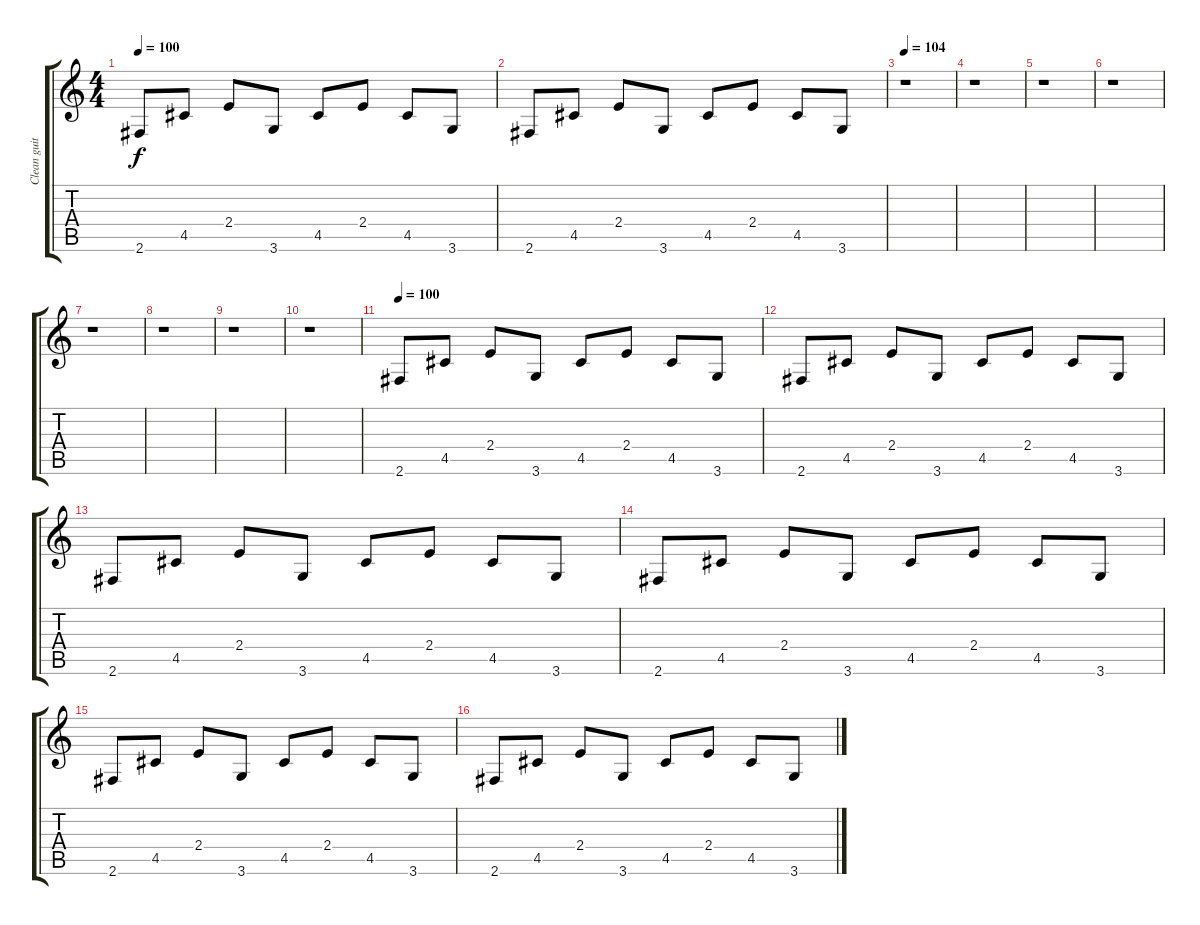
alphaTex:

\track ("Clean guitar" "Clean guit") {instrument electricguitarclean}
\staff {score tabs}
\tuning (E4 B3 G3 D3 A2 E2) {hide}
\ts (4 4)
\tempo 100
\clef g2
\ks c
2.6.8{dy f} 4.5.8 2.4.8 3.6.8 4.5.8 2.4.8 4.5.8 3.6.8 |
2.6.8 4.5.8 2.4.8 3.6.8 4.5.8 2.4.8 4.5.8 3.6.8 |
\tempo 104
r.1 |
r.1 |
r.1 |
r.1 |
r.1 |
r.1 |
r.1 |
r.1 |
\tempo 100
2.6.8 4.5.8 2.4.8 3.6.8 4.5.8 2.4.8 4.5.8 3.6.8 |
2.6.8 4.5.8 2.4.8 3.6.8 4.5.8 2.4.8 4.5.8 3.6.8 |
2.6.8 4.5.8 2.4.8 3.6.8 4.5.8 2.4.8 4.5.8 3.6.8 |
2.6.8 4.5.8 2.4.8 3.6.8 4.5.8 2.4.8 4.5.8 3.6.8 |
2.6.8 4.5.8 2.4.8 3.6.8 4.5.8 2.4.8 4.5.8 3.6.8 |
2.6.8 4.5.8 2.4.8 3.6.8 4.5.8 2.4.8 4.5.8 3.6.8
